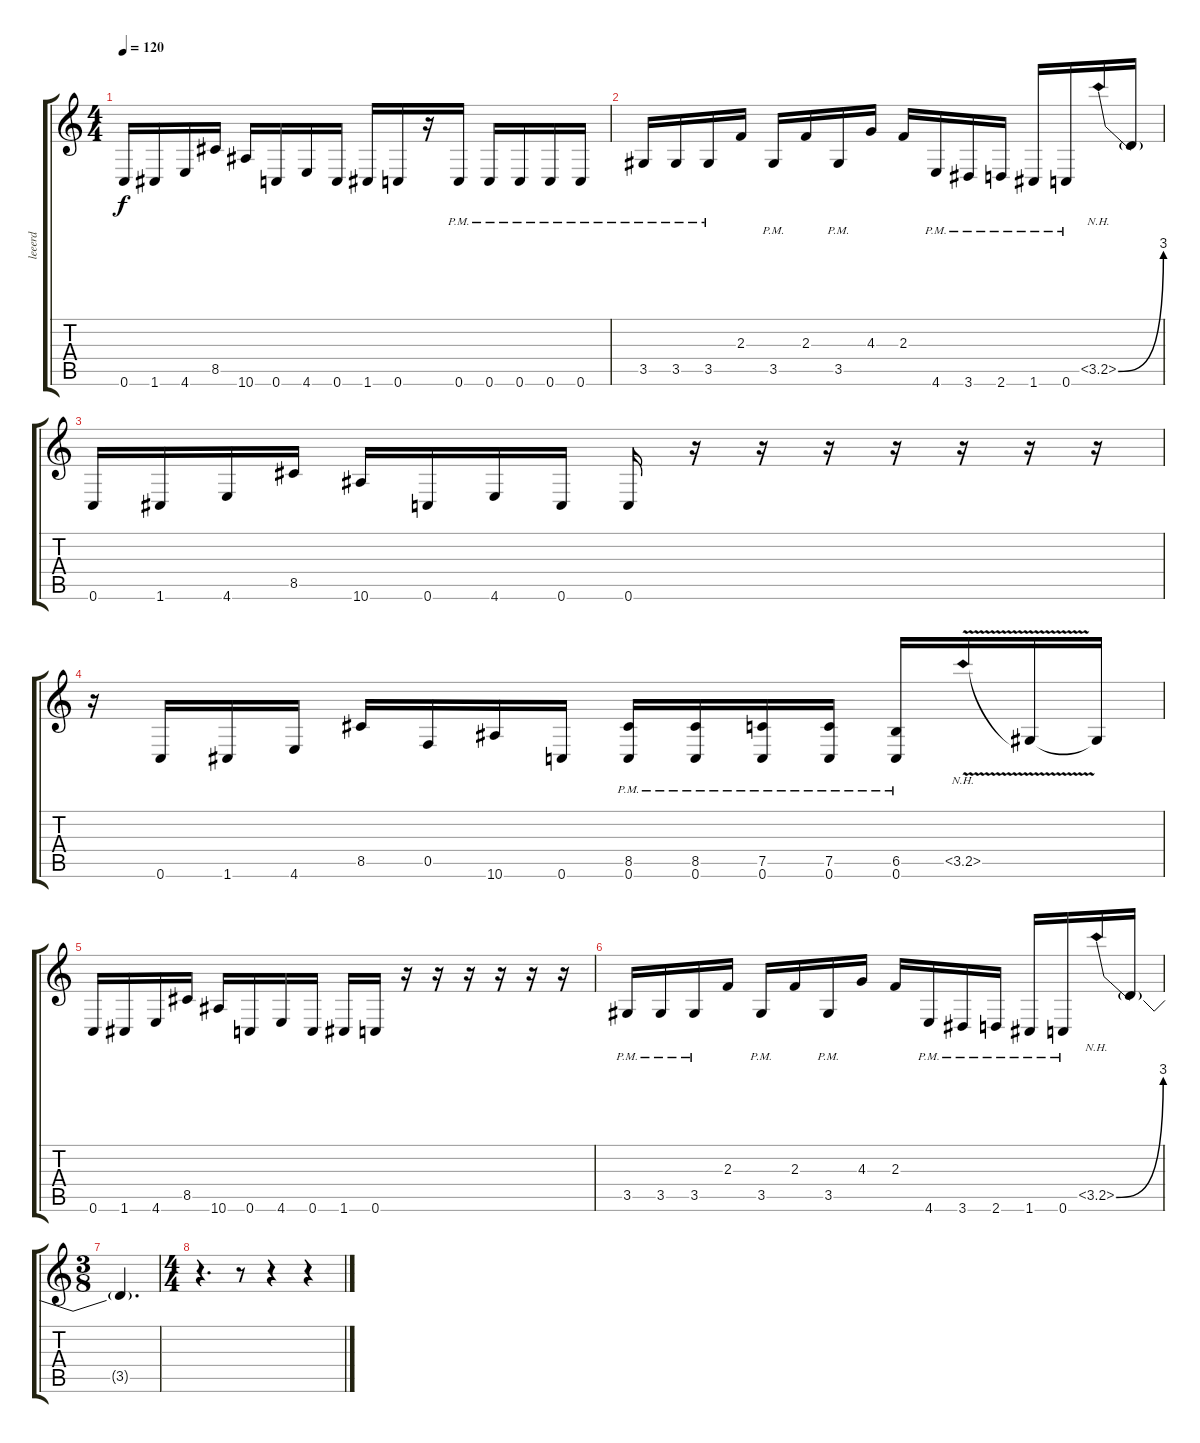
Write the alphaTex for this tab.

\track ("leeerd" "leeerd") {instrument distortionguitar}
\staff {score tabs}
\tuning (C4 G3 Eb3 Bb2 F2 C2) {hide}
\ts (4 4)
\tempo 120
\clef g2
\ks c
0.6.16{dy f} 1.6.16 4.6.16 8.5.16 10.6.16 0.6.16 4.6.16 0.6.16 1.6.16 0.6.16 r.16 0.6{pm}.16 0.6{pm}.16 0.6{pm}.16 0.6{pm}.16 0.6{pm}.16 |
3.5{pm}.16 3.5{pm}.16 3.5{pm}.16 2.3.16 3.5{pm}.16 2.3.16 3.5{pm}.16 4.3.16 2.3.16 4.6{pm}.16 3.6{pm}.16 2.6{pm}.16 1.6{pm}.16 0.6{pm}.16 3.5{be (bend 0 0 60 12) nh}.16 3.5{t}.16 |
0.6.16 1.6.16 4.6.16 8.5.16 10.6.16 0.6.16 4.6.16 0.6.16 0.6.16 r.16 r.16 r.16 r.16 r.16 r.16 r.16 |
r.16 0.6.16 1.6.16 4.6.16 8.5.16 0.5.16 10.6.16 0.6.16 (8.5{pm} 0.6{pm}).16 (8.5{pm} 0.6{pm}).16 (7.5{pm} 0.6{pm}).16 (7.5{pm} 0.6{pm}).16 (6.5{pm} 0.6{pm}).16 3.5{nh v}.16 3.5{t}.16 3.5{t}.16 |
0.6.16 1.6.16 4.6.16 8.5.16 10.6.16 0.6.16 4.6.16 0.6.16 1.6.16 0.6.16 r.16 r.16 r.16 r.16 r.16 r.16 |
3.5{pm}.16 3.5{pm}.16 3.5{pm}.16 2.3.16 3.5{pm}.16 2.3.16 3.5{pm}.16 4.3.16 2.3.16 4.6{pm}.16 3.6{pm}.16 2.6{pm}.16 1.6{pm}.16 0.6{pm}.16 3.5{be (bend 0 0 60 12) nh}.16 3.5{t}.16 |
\ts (3 8)
3.5{t}.4{d} |
\ts (4 4)
r.4{d} r.8 r.4 r.4
